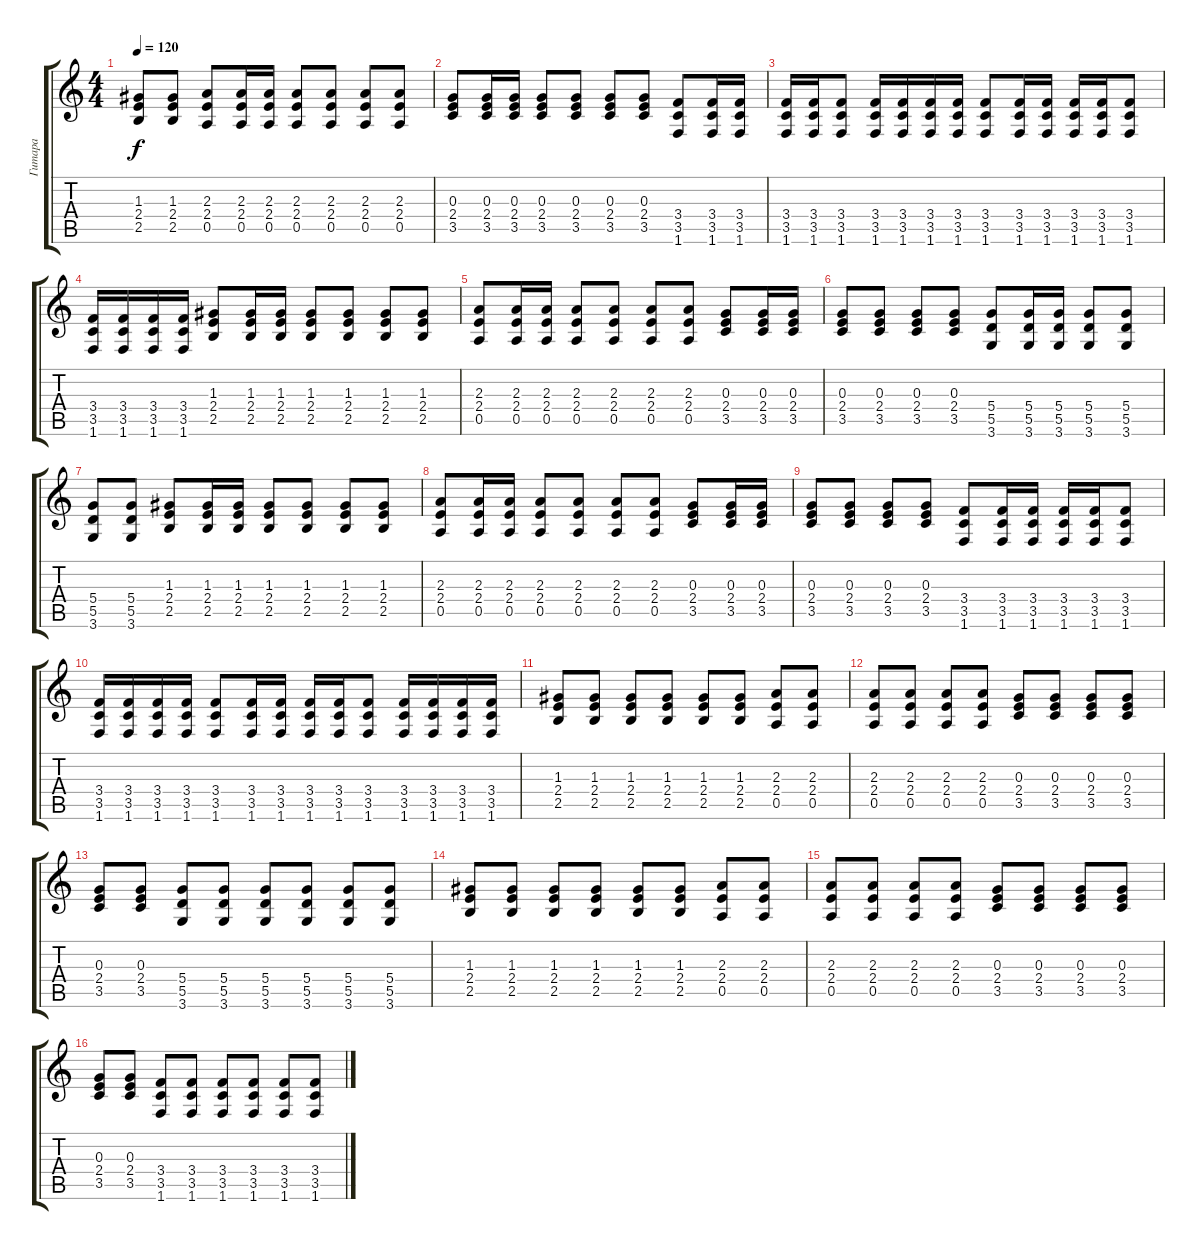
\track ("Гитара" "Гитара") {instrument distortionguitar}
\staff {score tabs}
\tuning (E4 B3 G3 D3 A2 E2) {hide}
\ts (4 4)
\tempo 120
\clef g2
\ks c
(1.3 2.4 2.5).8{dy f} (1.3 2.4 2.5).8 (2.3 2.4 0.5).8 (2.3 2.4 0.5).16 (2.3 2.4 0.5).16 (2.3 2.4 0.5).8 (2.3 2.4 0.5).8 (2.3 2.4 0.5).8 (2.3 2.4 0.5).8 |
(0.3 2.4 3.5).8 (0.3 2.4 3.5).16 (0.3 2.4 3.5).16 (0.3 2.4 3.5).8 (0.3 2.4 3.5).8 (0.3 2.4 3.5).8 (0.3 2.4 3.5).8 (3.4 3.5 1.6).8 (3.4 3.5 1.6).16 (3.4 3.5 1.6).16 |
(3.4 3.5 1.6).16 (3.4 3.5 1.6).16 (3.4 3.5 1.6).8 (3.4 3.5 1.6).16 (3.4 3.5 1.6).16 (3.4 3.5 1.6).16 (3.4 3.5 1.6).16 (3.4 3.5 1.6).8 (3.4 3.5 1.6).16 (3.4 3.5 1.6).16 (3.4 3.5 1.6).16 (3.4 3.5 1.6).16 (3.4 3.5 1.6).8 |
(3.4 3.5 1.6).16 (3.4 3.5 1.6).16 (3.4 3.5 1.6).16 (3.4 3.5 1.6).16 (1.3 2.4 2.5).8 (1.3 2.4 2.5).16 (1.3 2.4 2.5).16 (1.3 2.4 2.5).8 (1.3 2.4 2.5).8 (1.3 2.4 2.5).8 (1.3 2.4 2.5).8 |
(2.3 2.4 0.5).8 (2.3 2.4 0.5).16 (2.3 2.4 0.5).16 (2.3 2.4 0.5).8 (2.3 2.4 0.5).8 (2.3 2.4 0.5).8 (2.3 2.4 0.5).8 (0.3 2.4 3.5).8 (0.3 2.4 3.5).16 (0.3 2.4 3.5).16 |
(0.3 2.4 3.5).8 (0.3 2.4 3.5).8 (0.3 2.4 3.5).8 (0.3 2.4 3.5).8 (5.4 5.5 3.6).8 (5.4 5.5 3.6).16 (5.4 5.5 3.6).16 (5.4 5.5 3.6).8 (5.4 5.5 3.6).8 |
(5.4 5.5 3.6).8 (5.4 5.5 3.6).8 (1.3 2.4 2.5).8 (1.3 2.4 2.5).16 (1.3 2.4 2.5).16 (1.3 2.4 2.5).8 (1.3 2.4 2.5).8 (1.3 2.4 2.5).8 (1.3 2.4 2.5).8 |
(2.3 2.4 0.5).8 (2.3 2.4 0.5).16 (2.3 2.4 0.5).16 (2.3 2.4 0.5).8 (2.3 2.4 0.5).8 (2.3 2.4 0.5).8 (2.3 2.4 0.5).8 (0.3 2.4 3.5).8 (0.3 2.4 3.5).16 (0.3 2.4 3.5).16 |
(0.3 2.4 3.5).8 (0.3 2.4 3.5).8 (0.3 2.4 3.5).8 (0.3 2.4 3.5).8 (3.4 3.5 1.6).8 (3.4 3.5 1.6).16 (3.4 3.5 1.6).16 (3.4 3.5 1.6).16 (3.4 3.5 1.6).16 (3.4 3.5 1.6).8 |
(3.4 3.5 1.6).16 (3.4 3.5 1.6).16 (3.4 3.5 1.6).16 (3.4 3.5 1.6).16 (3.4 3.5 1.6).8 (3.4 3.5 1.6).16 (3.4 3.5 1.6).16 (3.4 3.5 1.6).16 (3.4 3.5 1.6).16 (3.4 3.5 1.6).8 (3.4 3.5 1.6).16 (3.4 3.5 1.6).16 (3.4 3.5 1.6).16 (3.4 3.5 1.6).16 |
(1.3 2.4 2.5).8 (1.3 2.4 2.5).8 (1.3 2.4 2.5).8 (1.3 2.4 2.5).8 (1.3 2.4 2.5).8 (1.3 2.4 2.5).8 (2.3 2.4 0.5).8 (2.3 2.4 0.5).8 |
(2.3 2.4 0.5).8 (2.3 2.4 0.5).8 (2.3 2.4 0.5).8 (2.3 2.4 0.5).8 (0.3 2.4 3.5).8 (0.3 2.4 3.5).8 (0.3 2.4 3.5).8 (0.3 2.4 3.5).8 |
(0.3 2.4 3.5).8 (0.3 2.4 3.5).8 (5.4 5.5 3.6).8 (5.4 5.5 3.6).8 (5.4 5.5 3.6).8 (5.4 5.5 3.6).8 (5.4 5.5 3.6).8 (5.4 5.5 3.6).8 |
(1.3 2.4 2.5).8 (1.3 2.4 2.5).8 (1.3 2.4 2.5).8 (1.3 2.4 2.5).8 (1.3 2.4 2.5).8 (1.3 2.4 2.5).8 (2.3 2.4 0.5).8 (2.3 2.4 0.5).8 |
(2.3 2.4 0.5).8 (2.3 2.4 0.5).8 (2.3 2.4 0.5).8 (2.3 2.4 0.5).8 (0.3 2.4 3.5).8 (0.3 2.4 3.5).8 (0.3 2.4 3.5).8 (0.3 2.4 3.5).8 |
(0.3 2.4 3.5).8 (0.3 2.4 3.5).8 (3.4 3.5 1.6).8 (3.4 3.5 1.6).8 (3.4 3.5 1.6).8 (3.4 3.5 1.6).8 (3.4 3.5 1.6).8 (3.4 3.5 1.6).8
